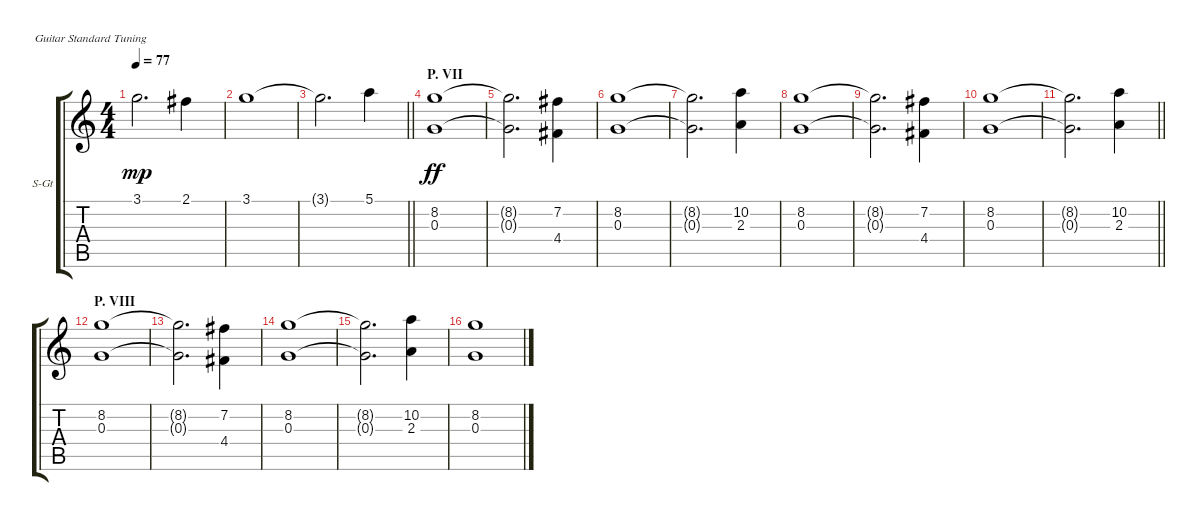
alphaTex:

\bracketExtendMode groupsimilarinstruments
\firstSystemTrackNameOrientation horizontal
\otherSystemsTrackNameOrientation horizontal
\track ("Keyboard [Choir]" "S-Gt") {instrument choiraahs}
\staff {score tabs}
\tuning (E4 B3 G3 D3 A2 E2)
\displaytranspose 12
\ts (4 4)
\tempo 77
\clef g2
\ks c
3.1{t}.2{d dy mp} 2.1.4 |
3.1.1 |
\barLineRight lightlight
3.1{t}.2{d} 5.1.4 |
\section ("" "P. VII")
(8.2 0.3).1{dy ff} |
(8.2{t} 0.3{t}).2{d} (7.2 4.4).4 |
(8.2 0.3).1 |
(8.2{t} 0.3{t}).2{d} (10.2 2.3).4 |
(8.2 0.3).1 |
(8.2{t} 0.3{t}).2{d} (7.2 4.4).4 |
(8.2 0.3).1 |
\barLineRight lightlight
(8.2{t} 0.3{t}).2{d} (10.2 2.3).4 |
\section ("" "P. VIII")
(8.2 0.3).1 |
(8.2{t} 0.3{t}).2{d} (7.2 4.4).4 |
(8.2 0.3).1 |
(8.2{t} 0.3{t}).2{d} (10.2 2.3).4 |
(8.2 0.3).1
